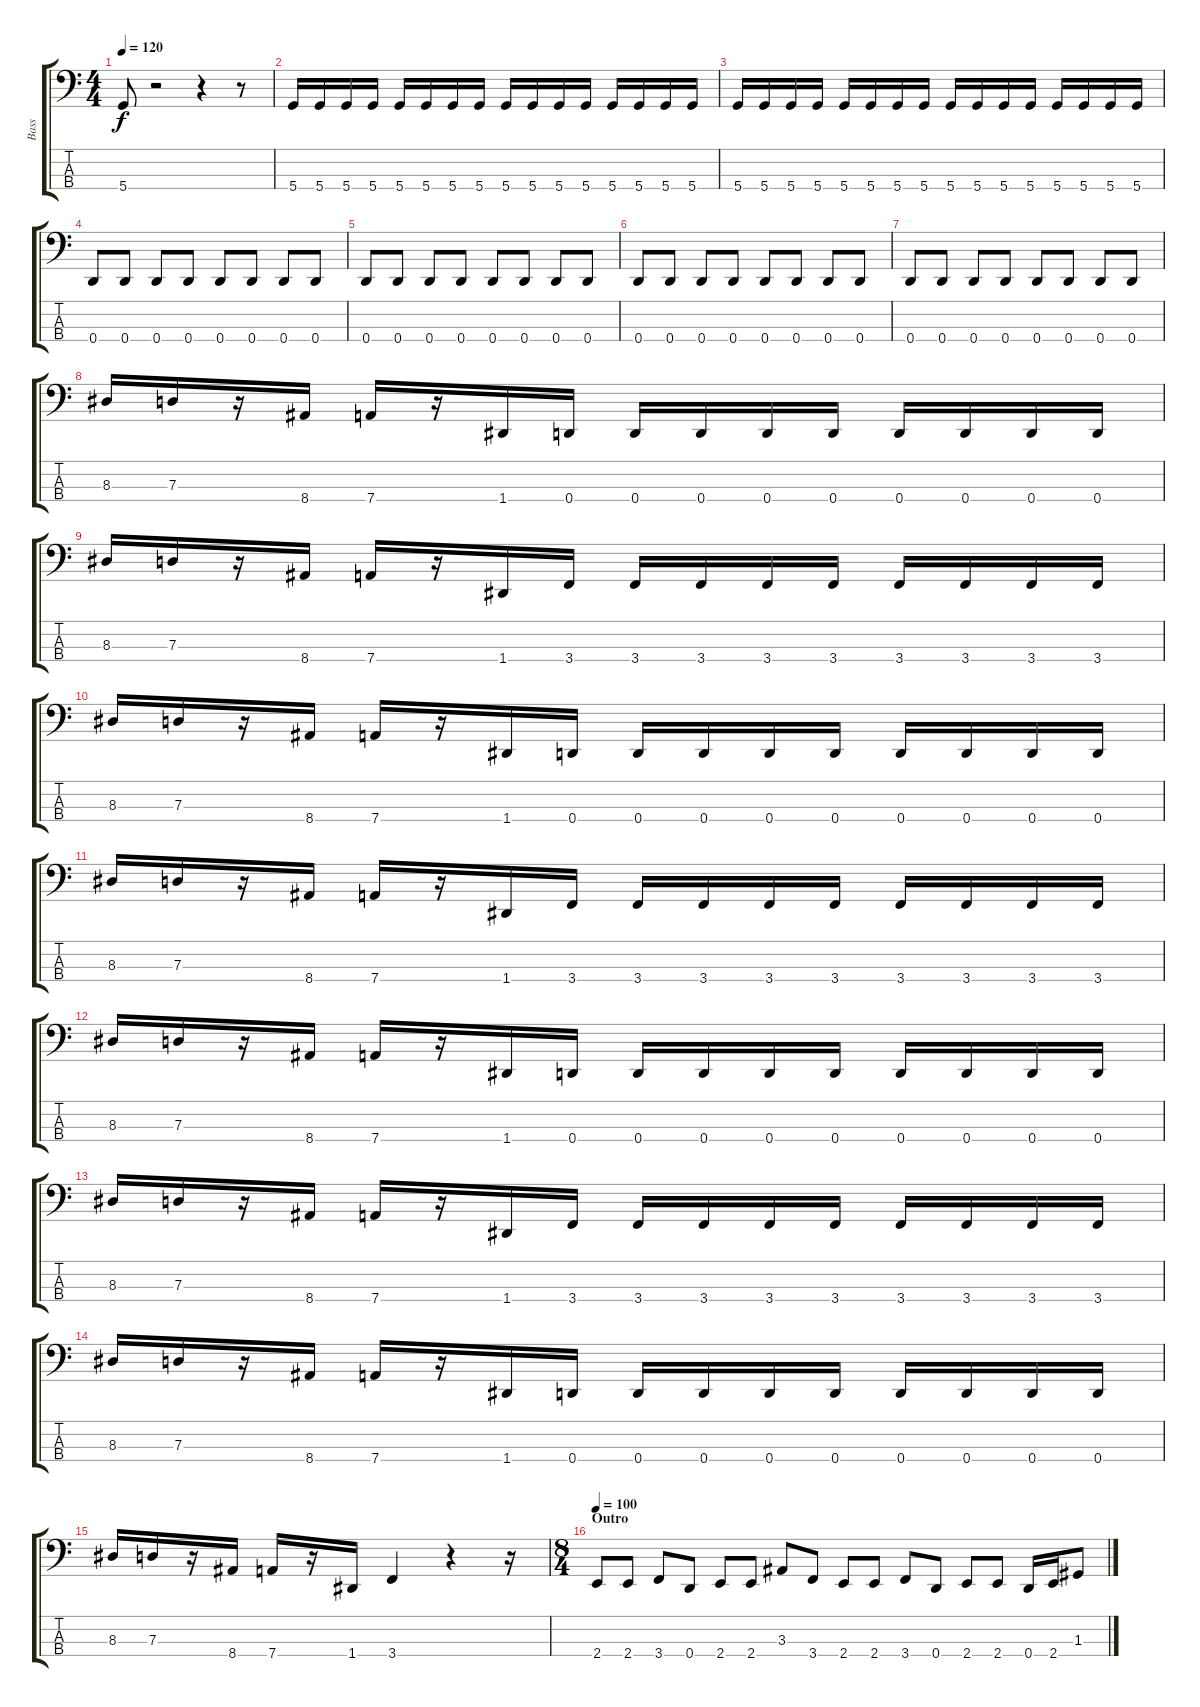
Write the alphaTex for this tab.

\track ("Bass" "Bass") {instrument electricbasspick}
\staff {score tabs}
\tuning (F2 C2 G1 D1) {hide}
\ts (4 4)
\tempo 120
\clef f4
\ks c
5.4.8{dy f} r.2 r.4 r.8 |
5.4.16 5.4.16 5.4.16 5.4.16 5.4.16 5.4.16 5.4.16 5.4.16 5.4.16 5.4.16 5.4.16 5.4.16 5.4.16 5.4.16 5.4.16 5.4.16 |
5.4.16 5.4.16 5.4.16 5.4.16 5.4.16 5.4.16 5.4.16 5.4.16 5.4.16 5.4.16 5.4.16 5.4.16 5.4.16 5.4.16 5.4.16 5.4.16 |
0.4.8 0.4.8 0.4.8 0.4.8 0.4.8 0.4.8 0.4.8 0.4.8 |
0.4.8 0.4.8 0.4.8 0.4.8 0.4.8 0.4.8 0.4.8 0.4.8 |
0.4.8 0.4.8 0.4.8 0.4.8 0.4.8 0.4.8 0.4.8 0.4.8 |
0.4.8 0.4.8 0.4.8 0.4.8 0.4.8 0.4.8 0.4.8 0.4.8 |
8.3.16 7.3.16 r.16 8.4.16 7.4.16 r.16 1.4.16 0.4.16 0.4.16 0.4.16 0.4.16 0.4.16 0.4.16 0.4.16 0.4.16 0.4.16 |
8.3.16 7.3.16 r.16 8.4.16 7.4.16 r.16 1.4.16 3.4.16 3.4.16 3.4.16 3.4.16 3.4.16 3.4.16 3.4.16 3.4.16 3.4.16 |
8.3.16 7.3.16 r.16 8.4.16 7.4.16 r.16 1.4.16 0.4.16 0.4.16 0.4.16 0.4.16 0.4.16 0.4.16 0.4.16 0.4.16 0.4.16 |
8.3.16 7.3.16 r.16 8.4.16 7.4.16 r.16 1.4.16 3.4.16 3.4.16 3.4.16 3.4.16 3.4.16 3.4.16 3.4.16 3.4.16 3.4.16 |
8.3.16 7.3.16 r.16 8.4.16 7.4.16 r.16 1.4.16 0.4.16 0.4.16 0.4.16 0.4.16 0.4.16 0.4.16 0.4.16 0.4.16 0.4.16 |
8.3.16 7.3.16 r.16 8.4.16 7.4.16 r.16 1.4.16 3.4.16 3.4.16 3.4.16 3.4.16 3.4.16 3.4.16 3.4.16 3.4.16 3.4.16 |
8.3.16 7.3.16 r.16 8.4.16 7.4.16 r.16 1.4.16 0.4.16 0.4.16 0.4.16 0.4.16 0.4.16 0.4.16 0.4.16 0.4.16 0.4.16 |
8.3.16 7.3.16 r.16 8.4.16 7.4.16 r.16 1.4.16 3.4.4 r.4 r.16 |
\ts (8 4)
\section ("" "Outro")
\tempo 100
2.4.8 2.4.8 3.4.8 0.4.8 2.4.8 2.4.8 3.3.8 3.4.8 2.4.8 2.4.8 3.4.8 0.4.8 2.4.8 2.4.8 0.4.16 2.4.16 1.3.8
